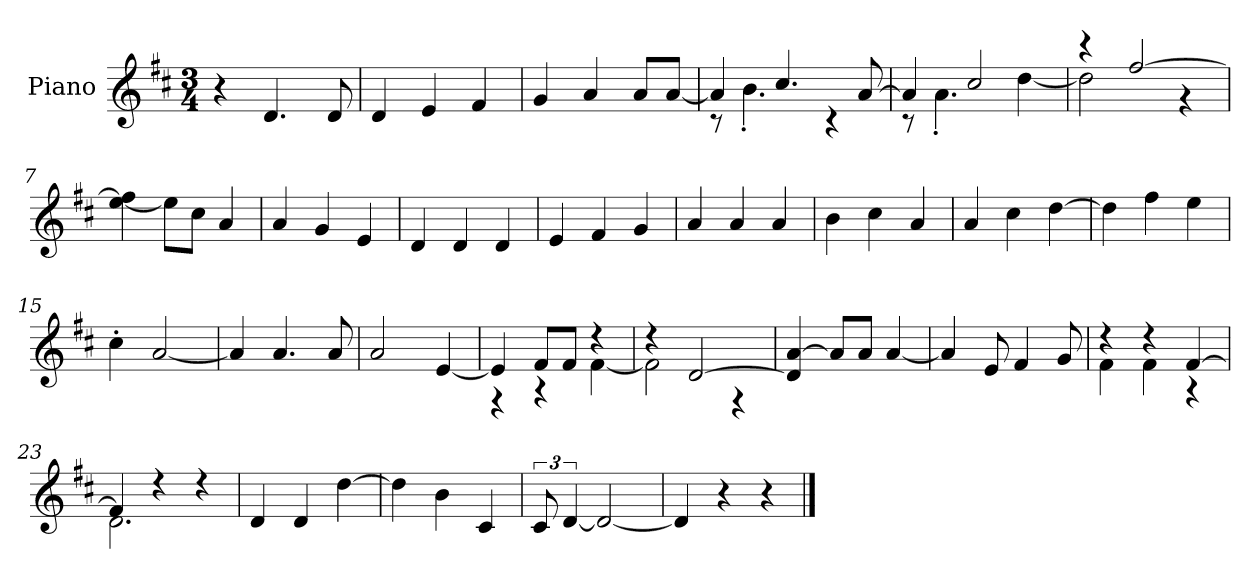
**kern
*part1
*staff1
*I"Piano
*I'P-no
*clefG2
*k[f#c#]
*M3/4
*MM173
=1
4r
4.d/
8d/
=2
4d/
4e/
4f#/
=3
4g/
4a/
8a/L
[8a/J
=4
*^
4a/]	8r
.	4.b'\
4.cc#/	.
.	4r
[8a/	.
=5	=5
4a/]	8r
.	4.a'\
2cc#/	.
.	[4dd\
=6	=6
4r	2dd\]
[2ff#/	.
.	4r
*v	*v
=7
[4ee\ 4ff#\]
8ee\L]
8cc#\J
4a/
=8
4a/
4g/
4e/
!!LO:LB:g=z
=9
4d/
4d/
4d/
=10
4e/
4f#/
4g/
=11
4a/
4a/
4a/
=12
4b\
4cc#\
4a/
=13
4a/
4cc#\
[4dd\
=14
4dd\]
4ff#\
4ee\
=15
4cc#'\
[2a/
=16
4a/]
4.a/
8a/
=17
2a/
[4e/
=18
*^
4e/]	4r
8f#/L	4r
8f#/J	.
4r	[4f#\
=19	=19
4r	2f#\]
[2d/	.
.	4r
*v	*v
!!LO:LB:g=z
=20
4d/] [4a/
8a/L]
8a/J
[4a/
=21
4a/]
8e/
4f#/
8g/
=22
*^
4r	4f#\
4r	4f#\
[4f#/	4r
=23	=23
4f#/]	2.d\
4r	.
4r	.
*v	*v
=24
4d/
4d/
[4dd\
=25
4dd\]
4b\
4c#/
=26
12c#/
[6d/
2d/_
=27
4d/]
4r
4r
==
*-
